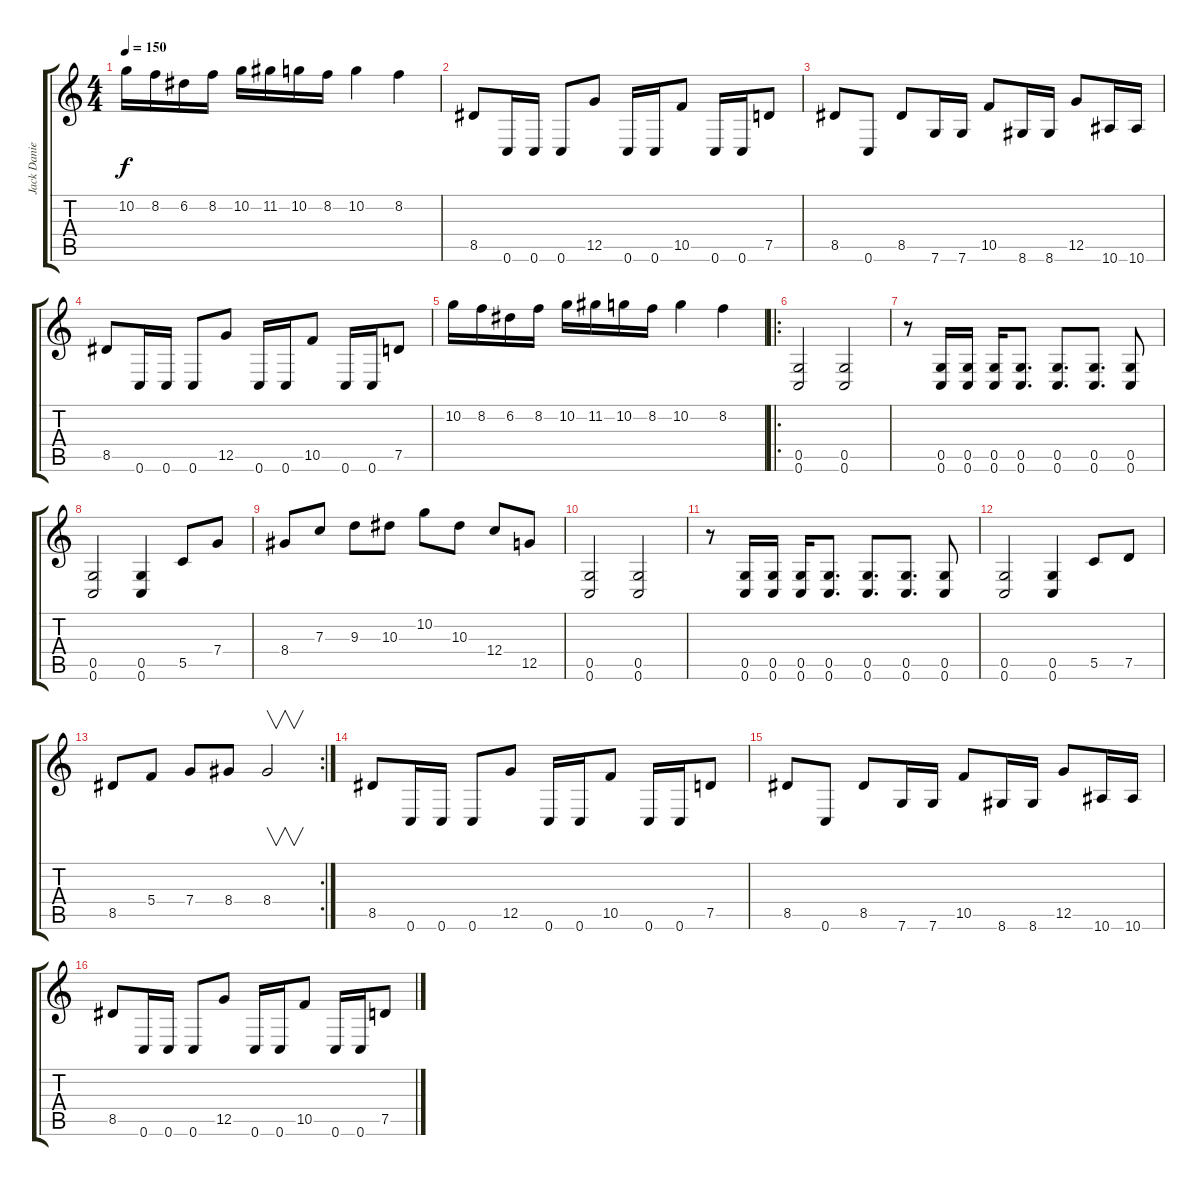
\track ("Jack Daniels (lead guitar)" "Jack Danie") {instrument distortionguitar}
\staff {score tabs}
\tuning (D4 A3 F3 C3 G2 C2) {hide}
\ts (4 4)
\tempo 150
\clef g2
\ks c
10.2.16{dy f} 8.2.16 6.2.16 8.2.16 10.2.16 11.2.16 10.2.16 8.2.16 10.2.4 8.2.4 |
8.5.8 0.6.16 0.6.16 0.6.8 12.5.8 0.6.16 0.6.16 10.5.8 0.6.16 0.6.16 7.5.8 |
8.5.8 0.6.8 8.5.8 7.6.16 7.6.16 10.5.8 8.6.16 8.6.16 12.5.8 10.6.16 10.6.16 |
8.5.8 0.6.16 0.6.16 0.6.8 12.5.8 0.6.16 0.6.16 10.5.8 0.6.16 0.6.16 7.5.8 |
10.2.16 8.2.16 6.2.16 8.2.16 10.2.16 11.2.16 10.2.16 8.2.16 10.2.4 8.2.4 |
\ro
(0.5 0.6).2 (0.5 0.6).2 |
r.8 (0.5 0.6).16 (0.5 0.6).16 (0.5 0.6).16 (0.5 0.6).8{d} (0.5 0.6).8{d} (0.5 0.6).8{d} (0.5 0.6).8 |
(0.5 0.6).2 (0.5 0.6).4 5.5.8 7.4.8 |
8.4.8 7.3.8 9.3.8 10.3.8 10.2.8 10.3.8 12.4.8 12.5.8 |
(0.5 0.6).2 (0.5 0.6).2 |
r.8 (0.5 0.6).16 (0.5 0.6).16 (0.5 0.6).16 (0.5 0.6).8{d} (0.5 0.6).8{d} (0.5 0.6).8{d} (0.5 0.6).8 |
(0.5 0.6).2 (0.5 0.6).4 5.5.8 7.5.8 |
\rc 2
8.5.8 5.4.8 7.4.8 8.4.8 8.4.2{v} |
8.5.8 0.6.16 0.6.16 0.6.8 12.5.8 0.6.16 0.6.16 10.5.8 0.6.16 0.6.16 7.5.8 |
8.5.8 0.6.8 8.5.8 7.6.16 7.6.16 10.5.8 8.6.16 8.6.16 12.5.8 10.6.16 10.6.16 |
8.5.8 0.6.16 0.6.16 0.6.8 12.5.8 0.6.16 0.6.16 10.5.8 0.6.16 0.6.16 7.5.8
